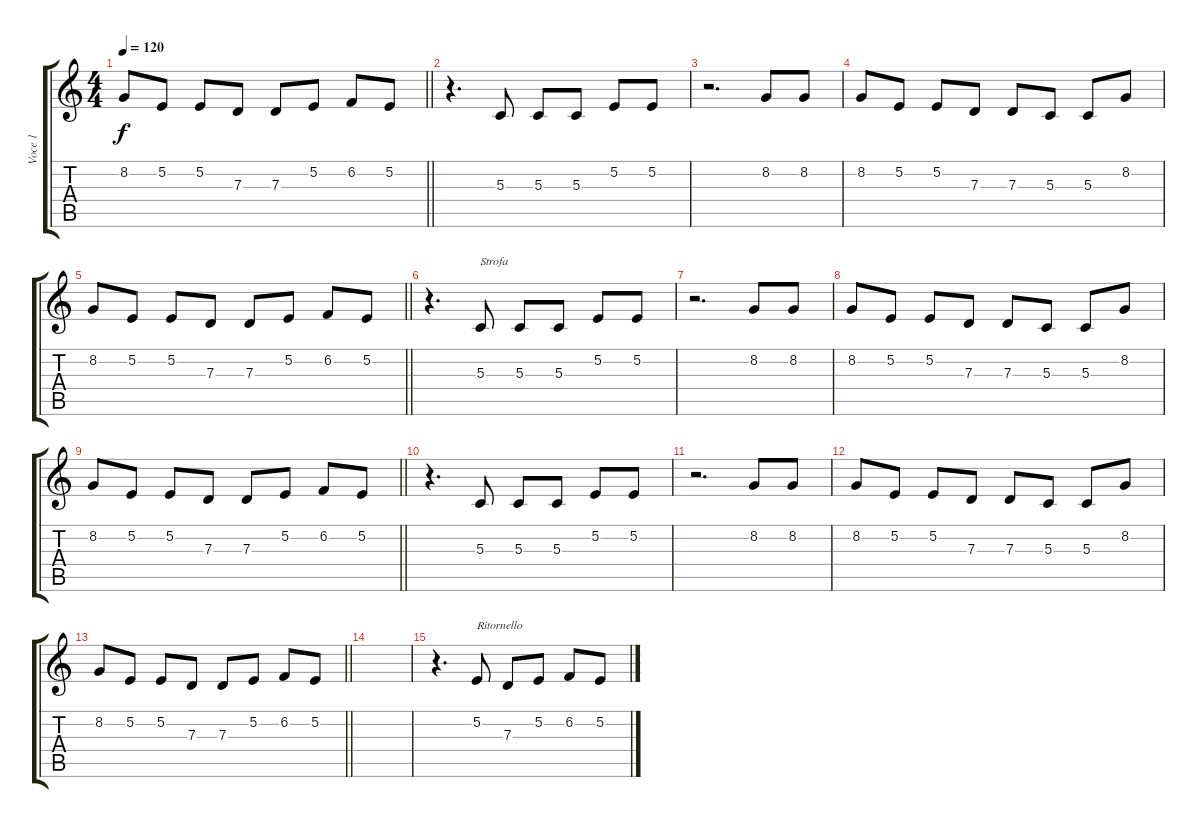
\track ("Voce 1" "Voce 1") {instrument lead1square}
\staff {score tabs}
\tuning (E4 B3 G3 D3 A2 E2) {hide}
\ts (4 4)
\tempo 120
\clef g2
\barLineRight lightlight
\ks c
8.2.8{dy f} 5.2.8 5.2.8 7.3.8 7.3.8 5.2.8 6.2.8 5.2.8 |
r.4{d} 5.3.8 5.3.8 5.3.8 5.2.8 5.2.8 |
r.2{d} 8.2.8 8.2.8 |
8.2.8 5.2.8 5.2.8 7.3.8 7.3.8 5.3.8 5.3.8 8.2.8 |
\barLineRight lightlight
8.2.8 5.2.8 5.2.8 7.3.8 7.3.8 5.2.8 6.2.8 5.2.8 |
r.4{d} 5.3.8{txt "Strofa"} 5.3.8 5.3.8 5.2.8 5.2.8 |
r.2{d} 8.2.8 8.2.8 |
8.2.8 5.2.8 5.2.8 7.3.8 7.3.8 5.3.8 5.3.8 8.2.8 |
\barLineRight lightlight
8.2.8 5.2.8 5.2.8 7.3.8 7.3.8 5.2.8 6.2.8 5.2.8 |
r.4{d} 5.3.8 5.3.8 5.3.8 5.2.8 5.2.8 |
r.2{d} 8.2.8 8.2.8 |
8.2.8 5.2.8 5.2.8 7.3.8 7.3.8 5.3.8 5.3.8 8.2.8 |
\barLineRight lightlight
8.2.8 5.2.8 5.2.8 7.3.8 7.3.8 5.2.8 6.2.8 5.2.8 |
|
r.4{d} 5.2.8{txt "Ritornello"} 7.3.8 5.2.8 6.2.8 5.2.8
